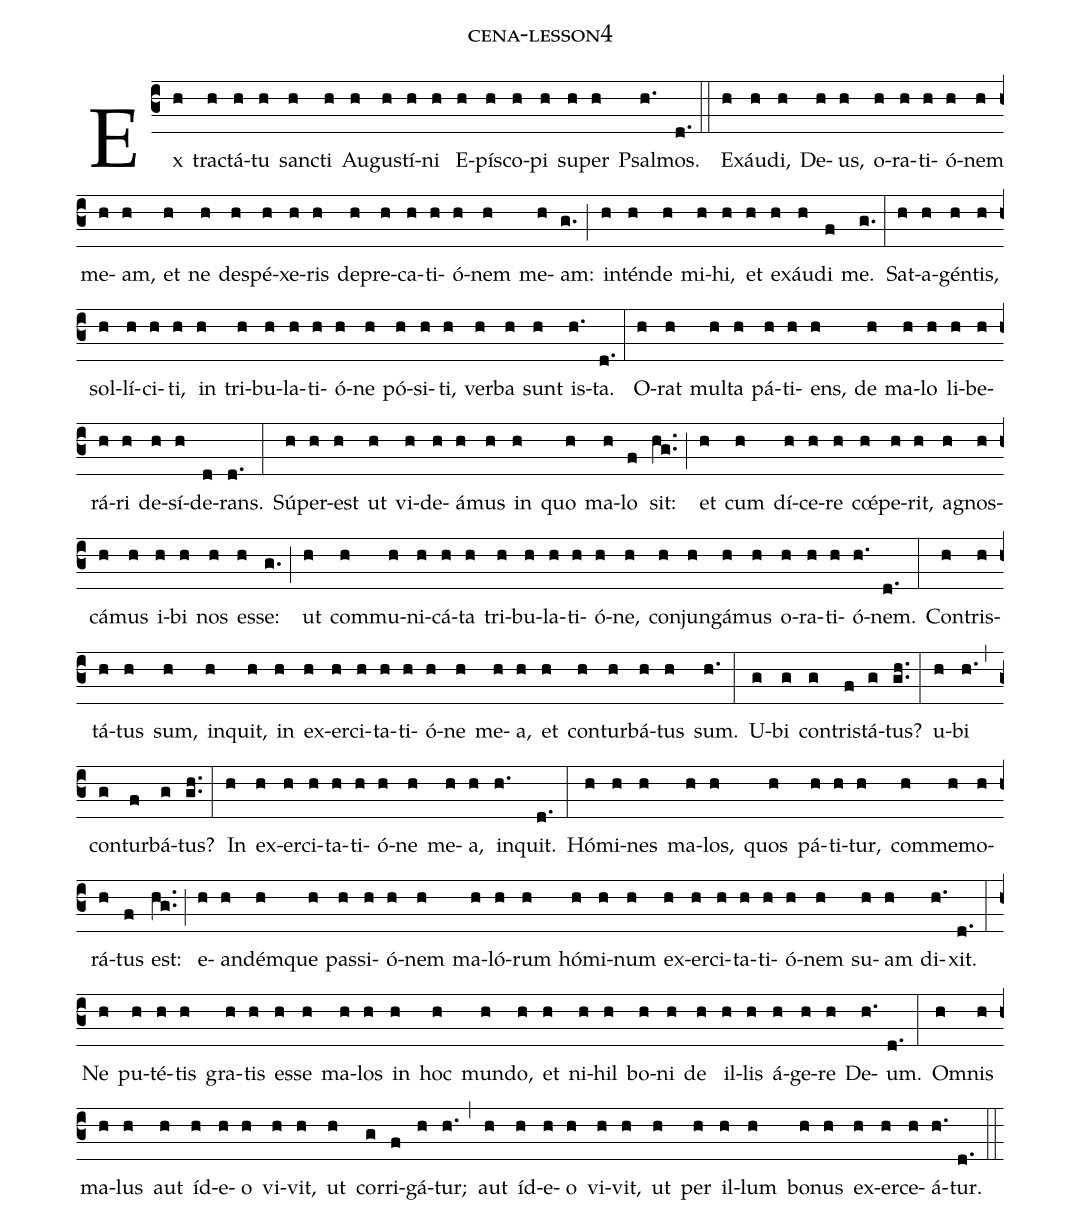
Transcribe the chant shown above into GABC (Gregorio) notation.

name:cena-lesson4;
%%
(c3) Ex(h) trac(h)tá(h)tu(h) sanc(h)ti(h) Au(h)gus(h)tí(h)ni(h) E(h)pís(h)co(h)pi(h) su(h)per(h) Psal(h.)mos.(d.) (::) Ex(h)áu(h)di,(h) De(h)us,(h) o(h)ra(h)ti(h)ó(h)nem(h) me(h)am,(h) et(h) ne(h) de(h)spé(h)xe(h)ris(h) de(h)pre(h)ca(h)ti(h)ó(h)nem(h) me(h)am:(g.) (;) in(h)tén(h)de(h) mi(h)hi,(h) et(h) ex(h)áu(h)di(f) me.(g.) (:) Sat(h)a(h)gén(h)tis,(h) sol(h)lí(h)ci(h)ti,(h) in(h) tri(h)bu(h)la(h)ti(h)ó(h)ne(h) pó(h)si(h)ti,(h) ver(h)ba(h) sunt(h) is(h.)ta.(d.) (:) O(h)rat(h) mul(h)ta(h) pá(h)ti(h)ens,(h) de(h) ma(h)lo(h) li(h)be(h)rá(h)ri(h) de(h)sí(h)de(d)rans.(d.) (:) Sú(h)per(h)est(h) ut(h) vi(h)de(h)á(h)mus(h) in(h) quo(h) ma(h)lo(f) sit:(hg..) (;) et(h) cum(h) dí(h)ce(h)re(h) c<sp>'oe</sp>(h)pe(h)rit,(h) a(h)gnos(h)cá(h)mus(h) i(h)bi(h) nos(h) es(h)se:(g.) (;) ut(h) com(h)mu(h)ni(h)cá(h)ta(h) tri(h)bu(h)la(h)ti(h)ó(h)ne,(h) con(h)jun(h)gá(h)mus(h) o(h)ra(h)ti(h)ó(h.)nem.(d.) (:) Con(h)tris(h)tá(h)tus(h) sum,(h) in(h)quit,(h) in(h) ex(h)er(h)ci(h)ta(h)ti(h)ó(h)ne(h) me(h)a,(h) et(h) con(h)tur(h)bá(h)tus(h) sum.(h.) (:) U(g)bi(g) con(g)tris(f)tá(g)tus?(gh..) (:) u(h)bi(h.) (,) con(g)tur(f)bá(g)tus?(gh..) (:) In(h) ex(h)er(h)ci(h)ta(h)ti(h)ó(h)ne(h) me(h)a,(h) in(h.)quit.(d.) (:) Hó(h)mi(h)nes(h) ma(h)los,(h) quos(h) pá(h)ti(h)tur,(h) com(h)me(h)mo(h)rá(h)tus(f) est:(hg..) (;) e(h)an(h)dém(h)que(h) pas(h)si(h)ó(h)nem(h) ma(h)ló(h)rum(h) hó(h)mi(h)num(h) ex(h)er(h)ci(h)ta(h)ti(h)ó(h)nem(h) su(h)am(h) di(h.)xit.(d.) (:) Ne(h) pu(h)té(h)tis(h) gra(h)tis(h) es(h)se(h) ma(h)los(h) in(h) hoc(h) mun(h)do,(h) et(h) ni(h)hil(h) bo(h)ni(h) de(h) il(h)lis(h) á(h)ge(h)re(h) De(h.)um.(d.) (:) Om(h)nis(h) ma(h)lus(h) aut(h) íd(h)e(h)o(h) vi(h)vit,(h) ut(h) cor(g)ri(f)gá(h)tur;(h.) (,) aut(h) íd(h)e(h)o(h) vi(h)vit,(h) ut(h) per(h) il(h)lum(h) bo(h)nus(h) ex(h)er(h)ce(h)á(h.)tur.(d.) (::)
